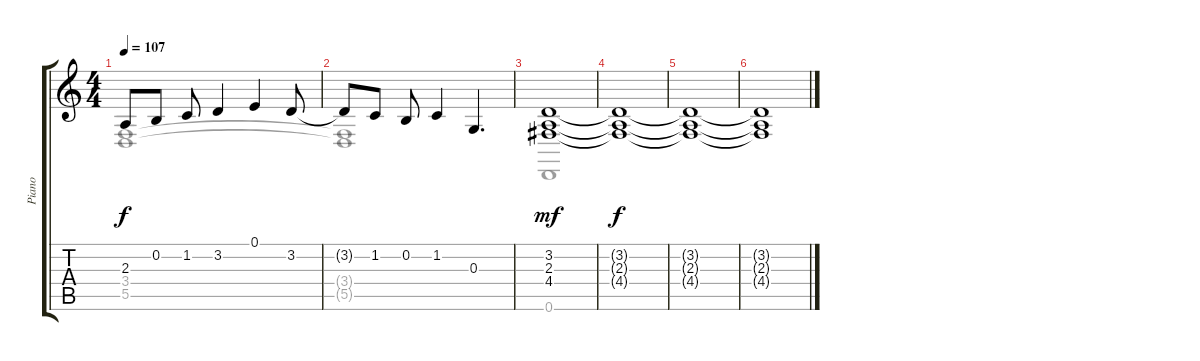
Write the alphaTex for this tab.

\track ("Piano" "Piano") {instrument acousticgrandpiano}
\staff {score tabs}
\tuning (E4 B3 G3 D3 A2 D2) {hide}
\voice
\ts (4 4)
\tempo 107
\clef g2
\ks c
2.3.8{dy f} 0.2.8 1.2.8 3.2.4 0.1.4 3.2.8 |
3.2{t}.8 1.2.8 0.2.8 1.2.4 0.3.4{d} |
(3.2 2.3 4.4).1{dy mf} |
(3.2{t} 2.3{t} 4.4{t}).1{dy f} |
(3.2{t} 2.3{t} 4.4{t}).1 |
(3.2{t} 2.3{t} 4.4{t}).1
\voice
\clef g2
\ottava regular
\simile none
\ks c
(3.4 5.5).1{dy f} |
(3.4{t} 5.5{t}).1 |
0.6.1 |
|
|
